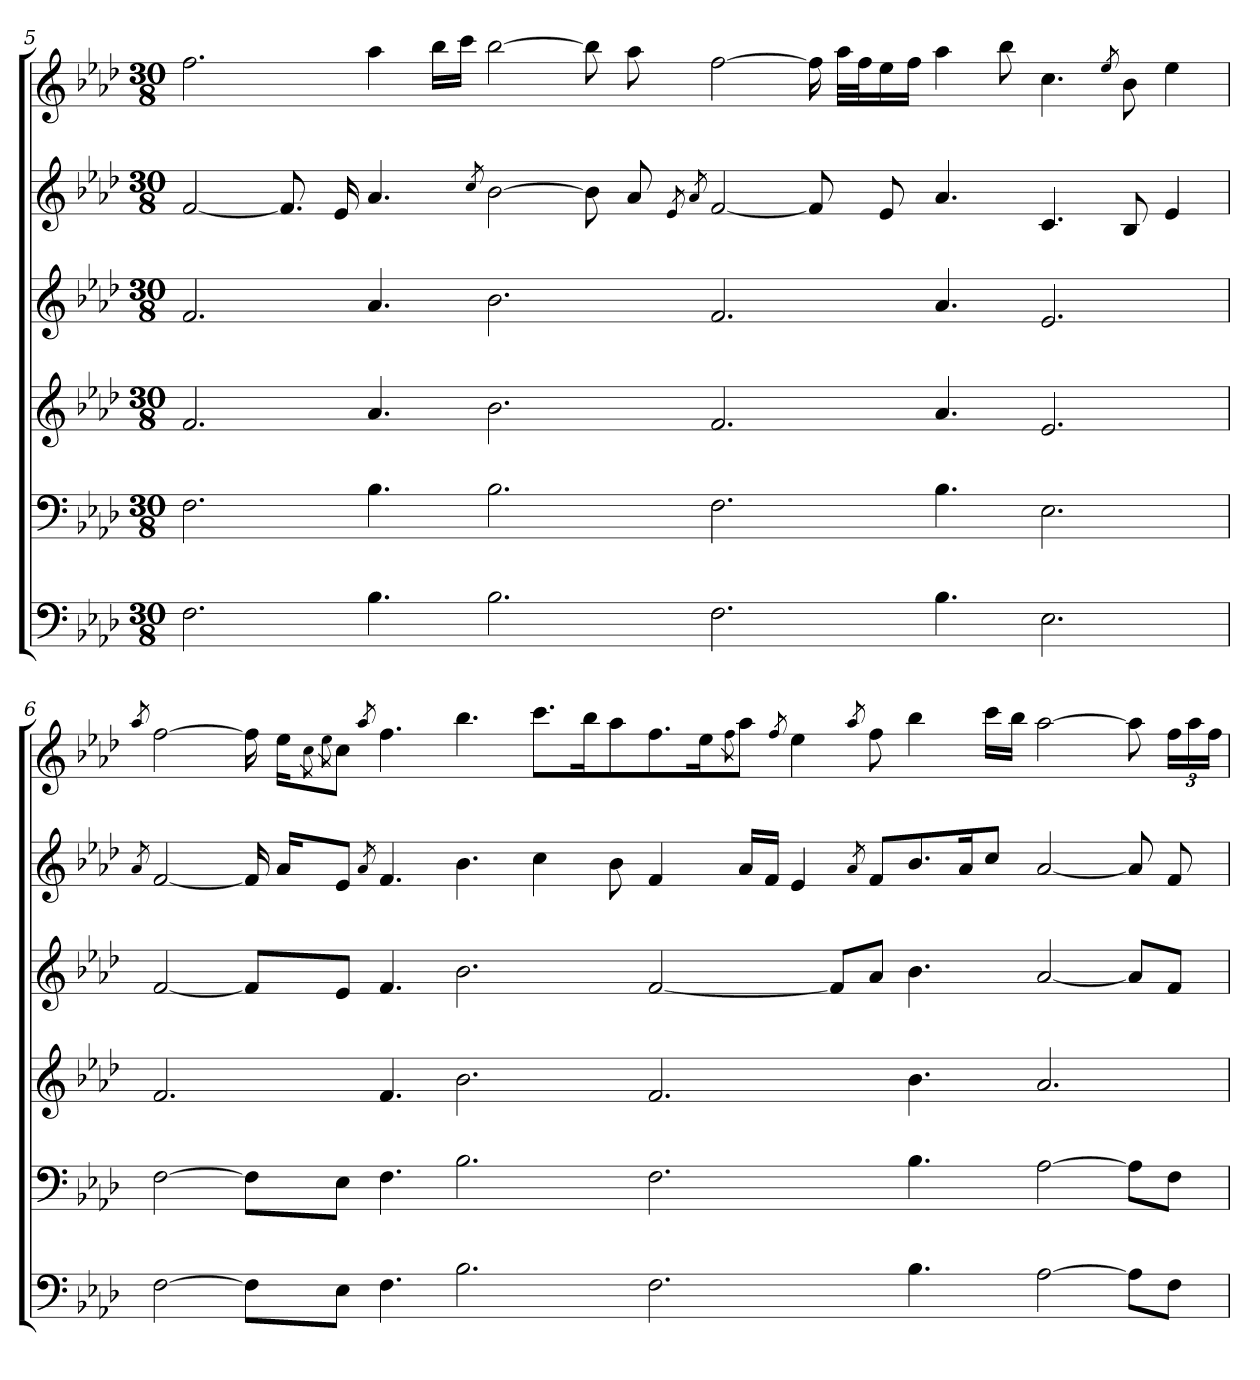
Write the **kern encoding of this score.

**kern	**kern	**kern	**kern	**kern	**kern
*part6	*part5	*part4	*part3	*part2	*part1
*staff6	*staff5	*staff4	*staff3	*staff2	*staff1
*clefF4	*clefF4	*clefG2	*clefG2	*clefG2	*clefG2
*k[b-e-a-d-]	*k[b-e-a-d-]	*k[b-e-a-d-]	*k[b-e-a-d-]	*k[b-e-a-d-]	*k[b-e-a-d-]
*M30/8	*M30/8	*M30/8	*M30/8	*M30/8	*M30/8
=5	=5	=5	=5	=5	=5
2.F	2.F	2.f	2.f	[2f	2.ff
.	.	.	.	8.f]	.
.	.	.	.	16e-	.
4.B-	4.B-	4.a-	4.a-	4.a-	4aa-
.	.	.	.	.	16bb-\LL
.	.	.	.	.	16ccc\JJ
.	.	.	.	8qcc	.
2.B-	2.B-	2.b-	2.b-	[2b-	[2bb-
.	.	.	.	8b-]	8bb-]
.	.	.	.	8a-	8aa-
.	.	.	.	8qe-	.
.	.	.	.	8qa-	.
2.F	2.F	2.f	2.f	[2f	[2ff
.	.	.	.	8f]	16ff]
.	.	.	.	.	32aa-\LLL
.	.	.	.	.	32ff\J
.	.	.	.	8e-	16ee-\
.	.	.	.	.	16ff\JJ
4.B-	4.B-	4.a-	4.a-	4.a-	4aa-
.	.	.	.	.	8bb-
2.E-	2.E-	2.e-	2.e-	4.c	4.cc
.	.	.	.	.	8qee-
.	.	.	.	8B-	8b-
.	.	.	.	4e-	4ee-
=6	=6	=6	=6	=6	=6
.	.	.	.	8qa-	8qaa-
[2F	[2F	2.f	[2f	[2f	[2ff
8F\L]	8F\L]	.	8f/L]	16f]	16ff]
.	.	.	.	16a-/KL	16ee-\KL
.	.	.	.	.	8qcc\
.	.	.	.	.	8qee-\
8E-\J	8E-\J	.	8e-/J	8e-/J	8cc\J
.	.	.	.	8qa-	8qaa-
4.F	4.F	4.f	4.f	4.f	4.ff
2.B-	2.B-	2.b-	2.b-	4.b-	4.bb-
.	.	.	.	4cc	8.ccc\L
.	.	.	.	.	16bb-\K
.	.	.	.	8b-	8aa-\
2.F	2.F	2.f	[2f	4f	8.ff\
.	.	.	.	.	16ee-\K
.	.	.	.	.	8qff\
.	.	.	.	16a-/LL	8aa-\J
.	.	.	.	16f/JJ	.
.	.	.	.	.	8qff
.	.	.	.	4e-	4ee-
.	.	.	8f/L]	.	.
.	.	.	.	8qa-	8qaa-
.	.	.	8a-/J	8f/L	8ff
4.B-	4.B-	4.b-	4.b-	8.b-/	4bb-
.	.	.	.	16a-/K	.
.	.	.	.	8cc/J	16ccc\LL
.	.	.	.	.	16bb-\JJ
[2A-	[2A-	2.a-	[2a-	[2a-	[2aa-
8A-\L]	8A-\L]	.	8a-/L]	8a-]	8aa-]
8F\J	8F\J	.	8f/J	8f	24ff\LL
.	.	.	.	.	24aa-\
.	.	.	.	.	24ff\JJ
=	=	=	=	=	=
*-	*-	*-	*-	*-	*-
